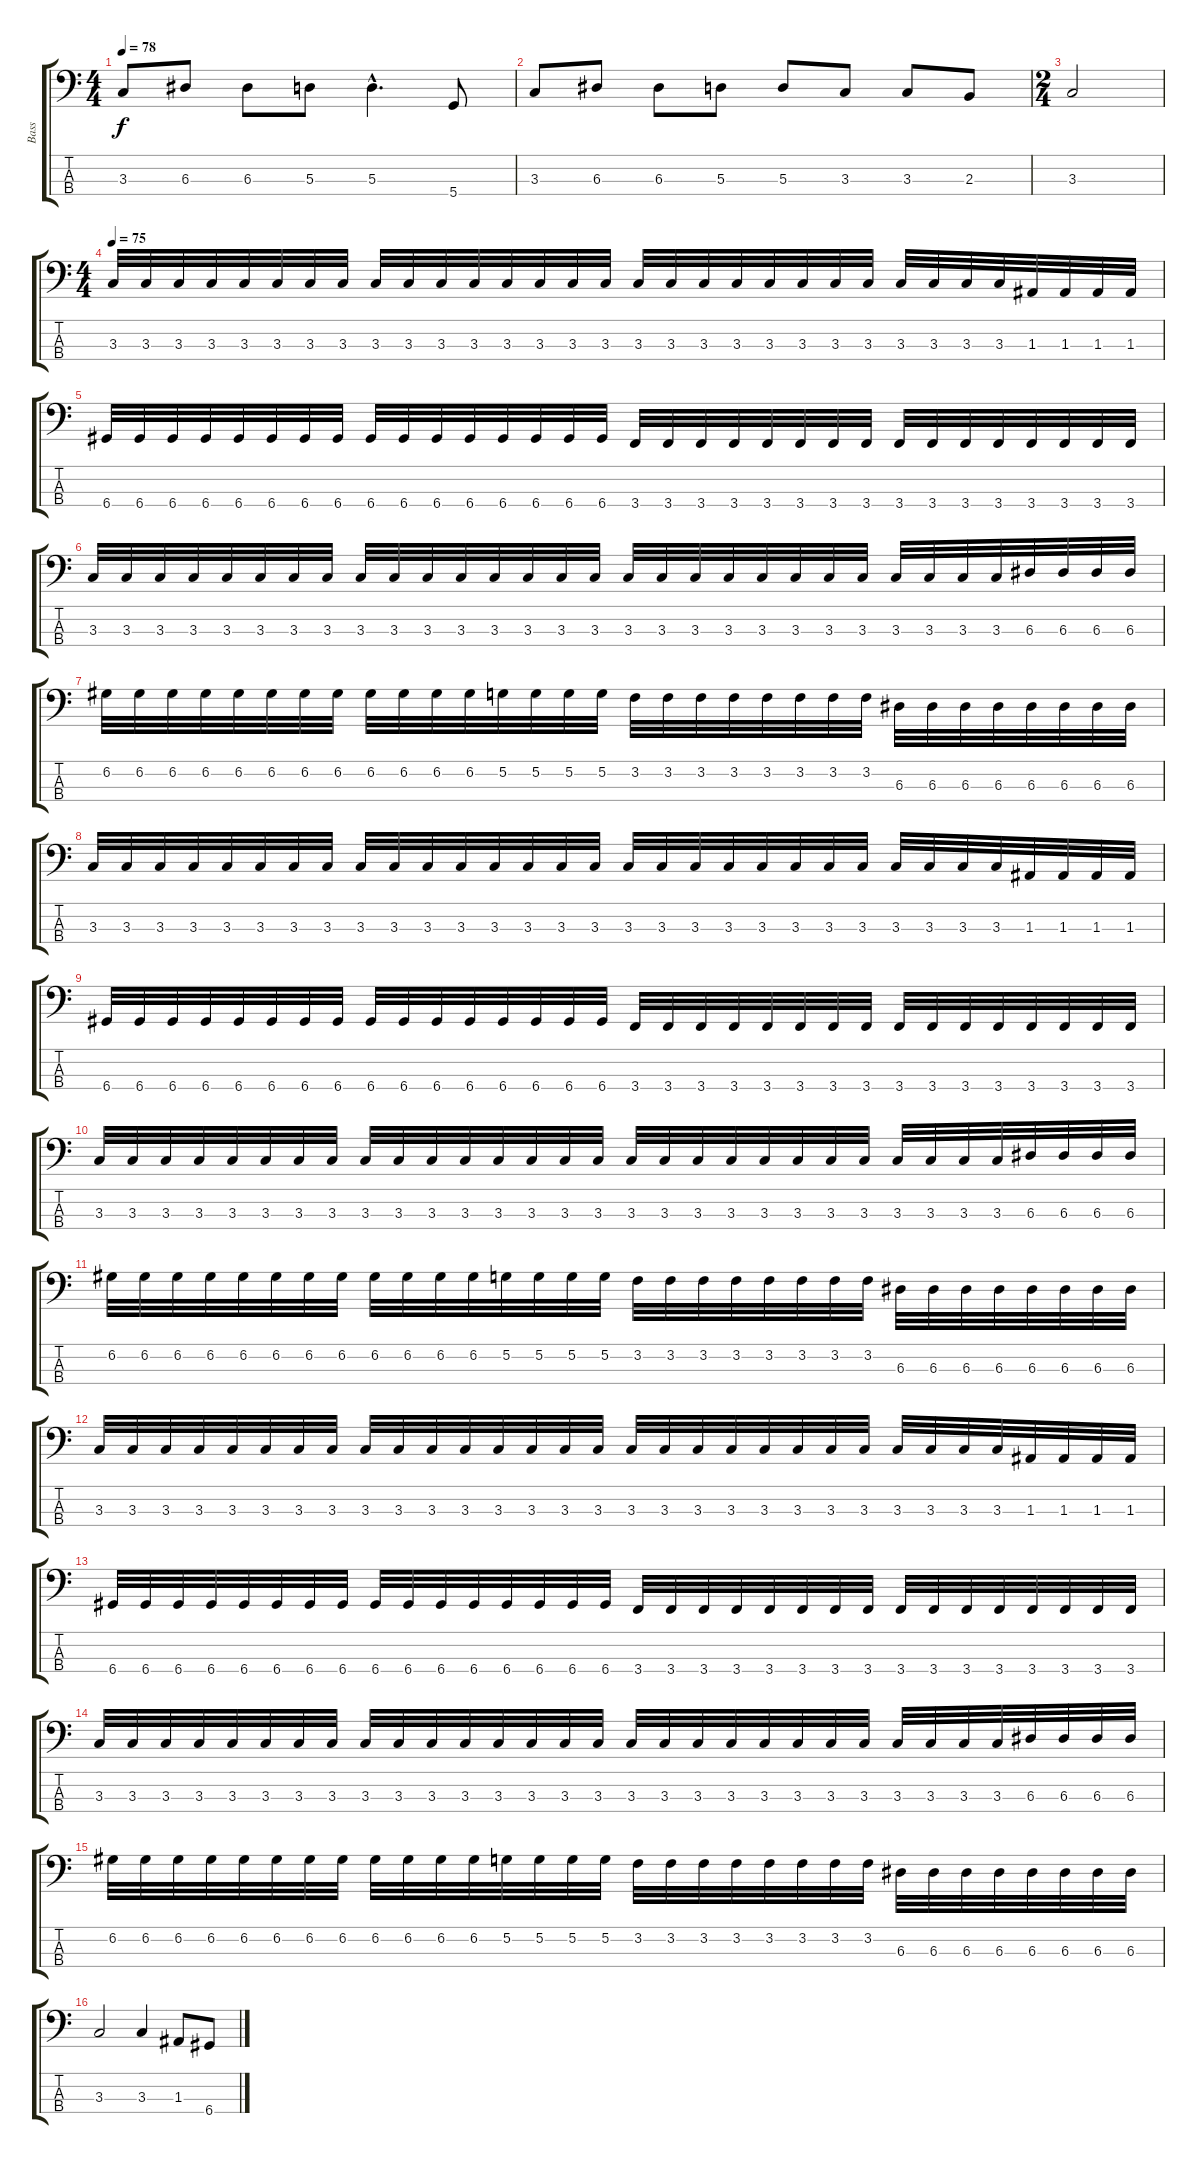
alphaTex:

\track ("Bass" "Bass") {instrument electricbassfinger}
\staff {score tabs}
\tuning (G2 D2 A1 D1) {hide}
\ts (4 4)
\tempo 78
\clef f4
\ks c
3.3.8{dy f} 6.3.8 6.3.8 5.3.8 5.3{hac}.4{d} 5.4.8 |
3.3.8 6.3.8 6.3.8 5.3.8 5.3.8 3.3.8 3.3.8 2.3.8 |
\ts (2 4)
3.3.2 |
\ts (4 4)
\tempo 75
3.3.32 3.3.32 3.3.32 3.3.32 3.3.32 3.3.32 3.3.32 3.3.32 3.3.32 3.3.32 3.3.32 3.3.32 3.3.32 3.3.32 3.3.32 3.3.32 3.3.32 3.3.32 3.3.32 3.3.32 3.3.32 3.3.32 3.3.32 3.3.32 3.3.32 3.3.32 3.3.32 3.3.32 1.3.32 1.3.32 1.3.32 1.3.32 |
6.4.32 6.4.32 6.4.32 6.4.32 6.4.32 6.4.32 6.4.32 6.4.32 6.4.32 6.4.32 6.4.32 6.4.32 6.4.32 6.4.32 6.4.32 6.4.32 3.4.32 3.4.32 3.4.32 3.4.32 3.4.32 3.4.32 3.4.32 3.4.32 3.4.32 3.4.32 3.4.32 3.4.32 3.4.32 3.4.32 3.4.32 3.4.32 |
3.3.32 3.3.32 3.3.32 3.3.32 3.3.32 3.3.32 3.3.32 3.3.32 3.3.32 3.3.32 3.3.32 3.3.32 3.3.32 3.3.32 3.3.32 3.3.32 3.3.32 3.3.32 3.3.32 3.3.32 3.3.32 3.3.32 3.3.32 3.3.32 3.3.32 3.3.32 3.3.32 3.3.32 6.3.32 6.3.32 6.3.32 6.3.32 |
6.2.32 6.2.32 6.2.32 6.2.32 6.2.32 6.2.32 6.2.32 6.2.32 6.2.32 6.2.32 6.2.32 6.2.32 5.2.32 5.2.32 5.2.32 5.2.32 3.2.32 3.2.32 3.2.32 3.2.32 3.2.32 3.2.32 3.2.32 3.2.32 6.3.32 6.3.32 6.3.32 6.3.32 6.3.32 6.3.32 6.3.32 6.3.32 |
3.3.32 3.3.32 3.3.32 3.3.32 3.3.32 3.3.32 3.3.32 3.3.32 3.3.32 3.3.32 3.3.32 3.3.32 3.3.32 3.3.32 3.3.32 3.3.32 3.3.32 3.3.32 3.3.32 3.3.32 3.3.32 3.3.32 3.3.32 3.3.32 3.3.32 3.3.32 3.3.32 3.3.32 1.3.32 1.3.32 1.3.32 1.3.32 |
6.4.32 6.4.32 6.4.32 6.4.32 6.4.32 6.4.32 6.4.32 6.4.32 6.4.32 6.4.32 6.4.32 6.4.32 6.4.32 6.4.32 6.4.32 6.4.32 3.4.32 3.4.32 3.4.32 3.4.32 3.4.32 3.4.32 3.4.32 3.4.32 3.4.32 3.4.32 3.4.32 3.4.32 3.4.32 3.4.32 3.4.32 3.4.32 |
3.3.32 3.3.32 3.3.32 3.3.32 3.3.32 3.3.32 3.3.32 3.3.32 3.3.32 3.3.32 3.3.32 3.3.32 3.3.32 3.3.32 3.3.32 3.3.32 3.3.32 3.3.32 3.3.32 3.3.32 3.3.32 3.3.32 3.3.32 3.3.32 3.3.32 3.3.32 3.3.32 3.3.32 6.3.32 6.3.32 6.3.32 6.3.32 |
6.2.32 6.2.32 6.2.32 6.2.32 6.2.32 6.2.32 6.2.32 6.2.32 6.2.32 6.2.32 6.2.32 6.2.32 5.2.32 5.2.32 5.2.32 5.2.32 3.2.32 3.2.32 3.2.32 3.2.32 3.2.32 3.2.32 3.2.32 3.2.32 6.3.32 6.3.32 6.3.32 6.3.32 6.3.32 6.3.32 6.3.32 6.3.32 |
3.3.32 3.3.32 3.3.32 3.3.32 3.3.32 3.3.32 3.3.32 3.3.32 3.3.32 3.3.32 3.3.32 3.3.32 3.3.32 3.3.32 3.3.32 3.3.32 3.3.32 3.3.32 3.3.32 3.3.32 3.3.32 3.3.32 3.3.32 3.3.32 3.3.32 3.3.32 3.3.32 3.3.32 1.3.32 1.3.32 1.3.32 1.3.32 |
6.4.32 6.4.32 6.4.32 6.4.32 6.4.32 6.4.32 6.4.32 6.4.32 6.4.32 6.4.32 6.4.32 6.4.32 6.4.32 6.4.32 6.4.32 6.4.32 3.4.32 3.4.32 3.4.32 3.4.32 3.4.32 3.4.32 3.4.32 3.4.32 3.4.32 3.4.32 3.4.32 3.4.32 3.4.32 3.4.32 3.4.32 3.4.32 |
3.3.32 3.3.32 3.3.32 3.3.32 3.3.32 3.3.32 3.3.32 3.3.32 3.3.32 3.3.32 3.3.32 3.3.32 3.3.32 3.3.32 3.3.32 3.3.32 3.3.32 3.3.32 3.3.32 3.3.32 3.3.32 3.3.32 3.3.32 3.3.32 3.3.32 3.3.32 3.3.32 3.3.32 6.3.32 6.3.32 6.3.32 6.3.32 |
6.2.32 6.2.32 6.2.32 6.2.32 6.2.32 6.2.32 6.2.32 6.2.32 6.2.32 6.2.32 6.2.32 6.2.32 5.2.32 5.2.32 5.2.32 5.2.32 3.2.32 3.2.32 3.2.32 3.2.32 3.2.32 3.2.32 3.2.32 3.2.32 6.3.32 6.3.32 6.3.32 6.3.32 6.3.32 6.3.32 6.3.32 6.3.32 |
3.3.2 3.3.4 1.3.8 6.4.8
